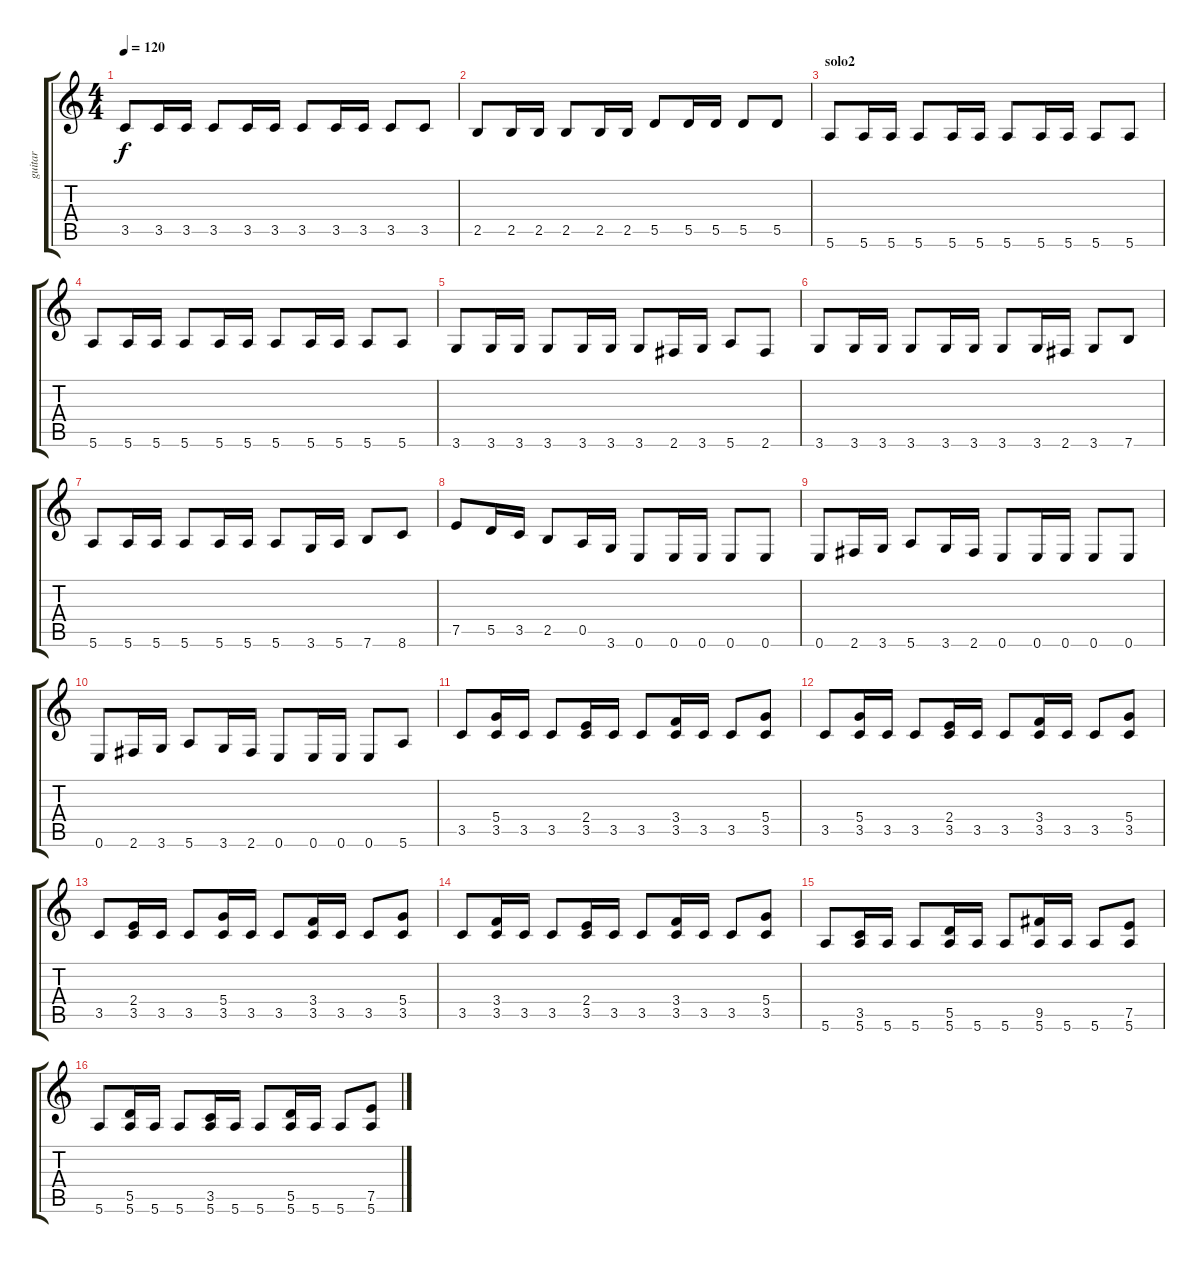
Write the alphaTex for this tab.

\track ("guitar" "guitar") {instrument acousticguitarnylon}
\staff {score tabs}
\tuning (E4 B3 G3 D3 A2 E2) {hide}
\ts (4 4)
\tempo 120
\clef g2
\ks c
3.5.8{dy f} 3.5.16 3.5.16 3.5.8 3.5.16 3.5.16 3.5.8 3.5.16 3.5.16 3.5.8 3.5.8 |
2.5.8 2.5.16 2.5.16 2.5.8 2.5.16 2.5.16 5.5.8 5.5.16 5.5.16 5.5.8 5.5.8 |
\section ("" "solo2")
5.6.8 5.6.16 5.6.16 5.6.8 5.6.16 5.6.16 5.6.8 5.6.16 5.6.16 5.6.8 5.6.8 |
5.6.8 5.6.16 5.6.16 5.6.8 5.6.16 5.6.16 5.6.8 5.6.16 5.6.16 5.6.8 5.6.8 |
3.6.8 3.6.16 3.6.16 3.6.8 3.6.16 3.6.16 3.6.8 2.6.16 3.6.16 5.6.8 2.6.8 |
3.6.8 3.6.16 3.6.16 3.6.8 3.6.16 3.6.16 3.6.8 3.6.16 2.6.16 3.6.8 7.6.8 |
5.6.8 5.6.16 5.6.16 5.6.8 5.6.16 5.6.16 5.6.8 3.6.16 5.6.16 7.6.8 8.6.8 |
7.5.8 5.5.16 3.5.16 2.5.8 0.5.16 3.6.16 0.6.8 0.6.16 0.6.16 0.6.8 0.6.8 |
0.6.8 2.6.16 3.6.16 5.6.8 3.6.16 2.6.16 0.6.8 0.6.16 0.6.16 0.6.8 0.6.8 |
0.6.8 2.6.16 3.6.16 5.6.8 3.6.16 2.6.16 0.6.8 0.6.16 0.6.16 0.6.8 5.6.8 |
3.5.8 (5.4 3.5).16 3.5.16 3.5.8 (2.4 3.5).16 3.5.16 3.5.8 (3.4 3.5).16 3.5.16 3.5.8 (5.4 3.5).8 |
3.5.8 (5.4 3.5).16 3.5.16 3.5.8 (2.4 3.5).16 3.5.16 3.5.8 (3.4 3.5).16 3.5.16 3.5.8 (5.4 3.5).8 |
3.5.8 (2.4 3.5).16 3.5.16 3.5.8 (5.4 3.5).16 3.5.16 3.5.8 (3.4 3.5).16 3.5.16 3.5.8 (5.4 3.5).8 |
3.5.8 (3.4 3.5).16 3.5.16 3.5.8 (2.4 3.5).16 3.5.16 3.5.8 (3.4 3.5).16 3.5.16 3.5.8 (5.4 3.5).8 |
5.6.8 (3.5 5.6).16 5.6.16 5.6.8 (5.5 5.6).16 5.6.16 5.6.8 (9.5 5.6).16 5.6.16 5.6.8 (7.5 5.6).8 |
5.6.8 (5.5 5.6).16 5.6.16 5.6.8 (3.5 5.6).16 5.6.16 5.6.8 (5.5 5.6).16 5.6.16 5.6.8 (7.5 5.6).8
